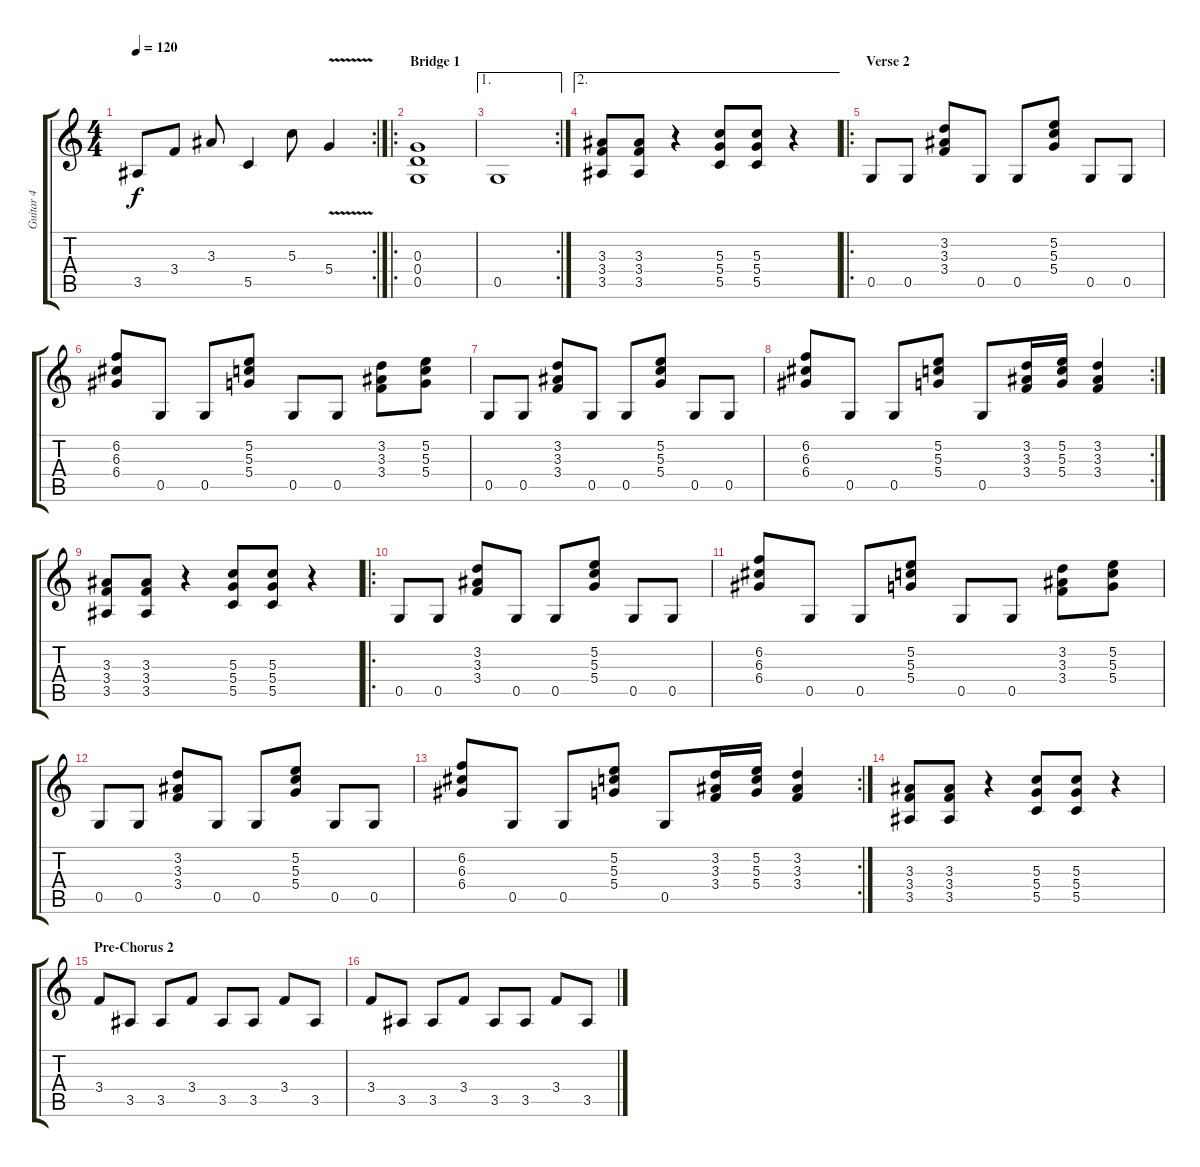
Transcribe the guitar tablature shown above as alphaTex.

\track ("Guitar 4" "Guitar 4") {instrument overdrivenguitar}
\staff {score tabs}
\tuning (D4 B3 G3 D3 G2 D2) {hide}
\rc 2
\ts (4 4)
\tempo 120
\clef g2
\ks c
3.5.8{dy f} 3.4.8 3.3.8 5.5.4 5.3.8 5.4{v}.4 |
\ro
\section ("" "Bridge 1")
(0.3 0.4 0.5).1 |
\ae 1
\rc 2
0.5.1 |
\ae 2
(3.3 3.4 3.5).8 (3.3 3.4 3.5).8 r.4 (5.3 5.4 5.5).8 (5.3 5.4 5.5).8 r.4 |
\ro
\section ("" "Verse 2")
0.5.8 0.5.8 (3.2 3.3 3.4).8 0.5.8 0.5.8 (5.2 5.3 5.4).8 0.5.8 0.5.8 |
(6.2 6.3 6.4).8 0.5.8 0.5.8 (5.2 5.3 5.4).8 0.5.8 0.5.8 (3.2 3.3 3.4).8 (5.2 5.3 5.4).8 |
0.5.8 0.5.8 (3.2 3.3 3.4).8 0.5.8 0.5.8 (5.2 5.3 5.4).8 0.5.8 0.5.8 |
\rc 2
(6.2 6.3 6.4).8 0.5.8 0.5.8 (5.2 5.3 5.4).8 0.5.8 (3.2 3.3 3.4).16 (5.2 5.3 5.4).16 (3.2 3.3 3.4).4 |
(3.3 3.4 3.5).8 (3.3 3.4 3.5).8 r.4 (5.3 5.4 5.5).8 (5.3 5.4 5.5).8 r.4 |
\ro
0.5.8 0.5.8 (3.2 3.3 3.4).8 0.5.8 0.5.8 (5.2 5.3 5.4).8 0.5.8 0.5.8 |
(6.2 6.3 6.4).8 0.5.8 0.5.8 (5.2 5.3 5.4).8 0.5.8 0.5.8 (3.2 3.3 3.4).8 (5.2 5.3 5.4).8 |
0.5.8 0.5.8 (3.2 3.3 3.4).8 0.5.8 0.5.8 (5.2 5.3 5.4).8 0.5.8 0.5.8 |
\rc 2
(6.2 6.3 6.4).8 0.5.8 0.5.8 (5.2 5.3 5.4).8 0.5.8 (3.2 3.3 3.4).16 (5.2 5.3 5.4).16 (3.2 3.3 3.4).4 |
(3.3 3.4 3.5).8 (3.3 3.4 3.5).8 r.4 (5.3 5.4 5.5).8 (5.3 5.4 5.5).8 r.4 |
\section ("" "Pre-Chorus 2")
3.4.8 3.5.8 3.5.8 3.4.8 3.5.8 3.5.8 3.4.8 3.5.8 |
3.4.8 3.5.8 3.5.8 3.4.8 3.5.8 3.5.8 3.4.8 3.5.8
